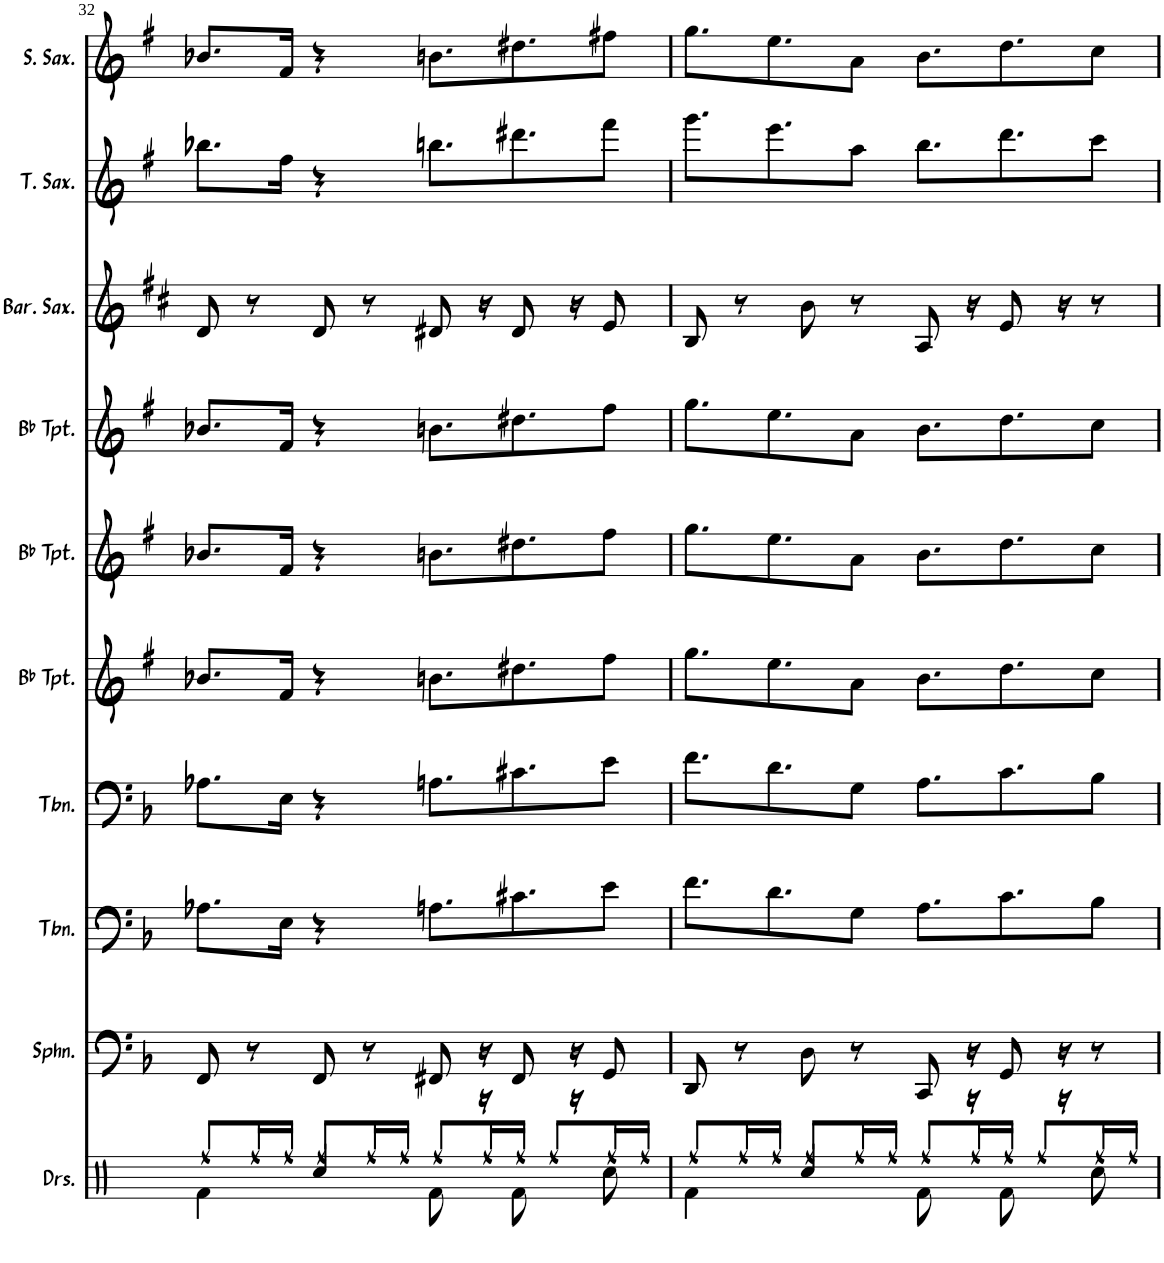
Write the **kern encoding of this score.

**kern	**kern	**kern	**kern	**kern	**kern	**kern	**kern	**kern	**kern
*part10	*part9	*part8	*part7	*part6	*part5	*part4	*part3	*part2	*part1
*staff10	*staff9	*staff8	*staff7	*staff6	*staff5	*staff4	*staff3	*staff2	*staff1
*I"Drumset	*I"Sousaphone	*I"Trombone	*I"Trombone	*I"Bb Trumpet	*I"Bb Trumpet	*I"Bb Trumpet	*I"Baritone Saxophone	*I"Tenor Saxophone	*I"Soprano Saxophone
*I'Drs.	*I'Sphn.	*I'Tbn.	*I'Tbn.	*I'Bb Tpt.	*I'Bb Tpt.	*I'Bb Tpt.	*I'Bar. Sax.	*I'T. Sax.	*I'S. Sax.
!!LO:PB:g=z
*clefX	*clefF4	*clefF4	*clefF4	*clefG2	*clefG2	*clefG2	*clefG2	*clefG2	*clefG2
*	*	*	*	*Trd1c2	*Trd1c2	*Trd1c2	*Trd12c21	*Trd8c14	*Trd1c2
*k[b-]	*k[b-]	*k[b-]	*k[b-]	*k[f#]	*k[f#]	*k[f#]	*k[f#c#]	*k[f#]	*k[f#]
*F:	*F:	*F:	*F:	*G:	*G:	*G:	*D:	*G:	*G:
*M4/4	*M4/4	*M4/4	*M4/4	*M4/4	*M4/4	*M4/4	*M4/4	*M4/4	*M4/4
=32	=32	=32	=32	=32	=32	=32	=32	=32	=32
*^	*	*	*	*	*	*	*	*	*
4Rf\	8Rff/L	8FF/	8.A-X\L	8.A-X\L	8.b-X/L	8.b-X/L	8.b-X/L	8d/	8.bb-X\L	8.b-X/L
.	16Rff/L	8r	.	.	.	.	.	8r	.	.
.	16Rff/JJ	.	16E\Jk	16E\Jk	16f#/Jk	16f#/Jk	16f#/Jk	.	16ff#\Jk	16f#/Jk
4Rcc/	8Rff/L	8FF/	4r	4r	4r	4r	4r	8d/	4r	4r
.	16Rff/L	8r	.	.	.	.	.	8r	.	.
.	16Rff/JJ	.	.	.	.	.	.	.	.	.
8Rf\	8Rff/L	8FF#X/	8.An\L	8.An\L	8.bn\L	8.bn\L	8.bn\L	8d#X/	8.bbn\L	8.bn\L
16r	16Rff/L	16r	.	.	.	.	.	16r	.	.
8Rf\	16Rff/JJ	8FF#/	8.c#X\	8.c#X\	8.dd#X\	8.dd#X\	8.dd#X\	8d#/	8.ddd#X\	8.dd#X\
.	8Rff/L	.	.	.	.	.	.	.	.	.
16r	.	16r	.	.	.	.	.	16r	.	.
8Rcc\	16Rff/L	8GG/	8e\J	8e\J	8ff#\J	8ff#\J	8ff#\J	8e/	8fff#\J	8ff#X\J
.	16Rff/JJ	.	.	.	.	.	.	.	.	.
=33	=33	=33	=33	=33	=33	=33	=33	=33	=33	=33
4Rf\	8Rff/L	8DD/	8.f\L	8.f\L	8.gg\L	8.gg\L	8.gg\L	8B/	8.ggg\L	8.gg\L
.	16Rff/L	8r	.	.	.	.	.	8r	.	.
.	16Rff/JJ	.	8.d\	8.d\	8.ee\	8.ee\	8.ee\	.	8.eee\	8.ee\
4Rcc/	8Rff/L	8D\	.	.	.	.	.	8b\	.	.
.	16Rff/L	8r	8G\J	8G\J	8a\J	8a\J	8a\J	8r	8aa\J	8a\J
.	16Rff/JJ	.	.	.	.	.	.	.	.	.
8Rf\	8Rff/L	8CC/	8.A\L	8.A\L	8.b\L	8.b\L	8.b\L	8A/	8.bb\L	8.b\L
16r	16Rff/L	16r	.	.	.	.	.	16r	.	.
8Rf\	16Rff/JJ	8GG/	8.c\	8.c\	8.dd\	8.dd\	8.dd\	8e/	8.ddd\	8.dd\
.	8Rff/L	.	.	.	.	.	.	.	.	.
16r	.	16r	.	.	.	.	.	16r	.	.
8Rcc\	16Rff/L	8r	8B-\J	8B-\J	8cc\J	8cc\J	8cc\J	8r	8ccc\J	8cc\J
.	16Rff/JJ	.	.	.	.	.	.	.	.	.
*v	*v	*	*	*	*	*	*	*	*	*
=	=	=	=	=	=	=	=	=	=
*-	*-	*-	*-	*-	*-	*-	*-	*-	*-
